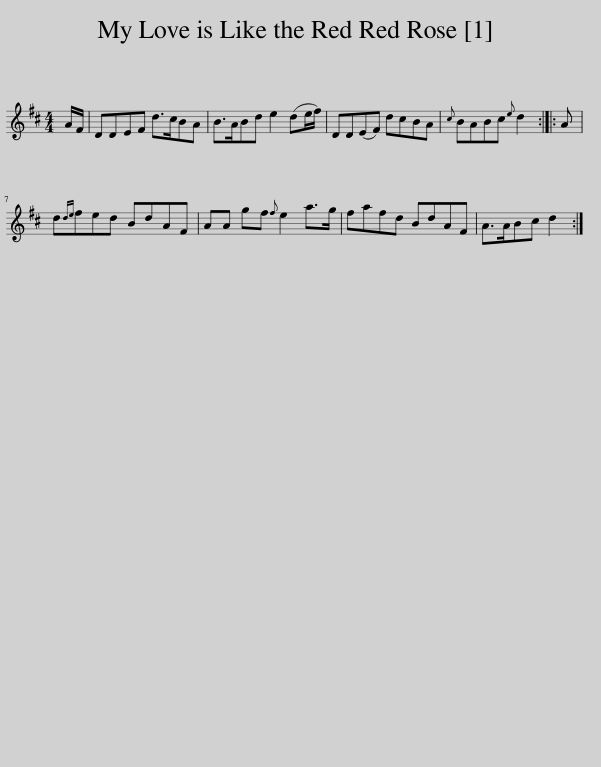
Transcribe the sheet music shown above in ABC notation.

X:1
L:1/8
M:4/4
I:linebreak $
K:D
V:1 treble
V:1
 A/F/ | DDEF d>cBA | B>ABd e2 (de/f/) | DD(EF) dcBA |{c} BABc{e} d2 :: %5
 A |$ d{de}fed BdAF | AA gf{f} e2 a>g | fafd BdAF | A>ABc d2 :| %10
